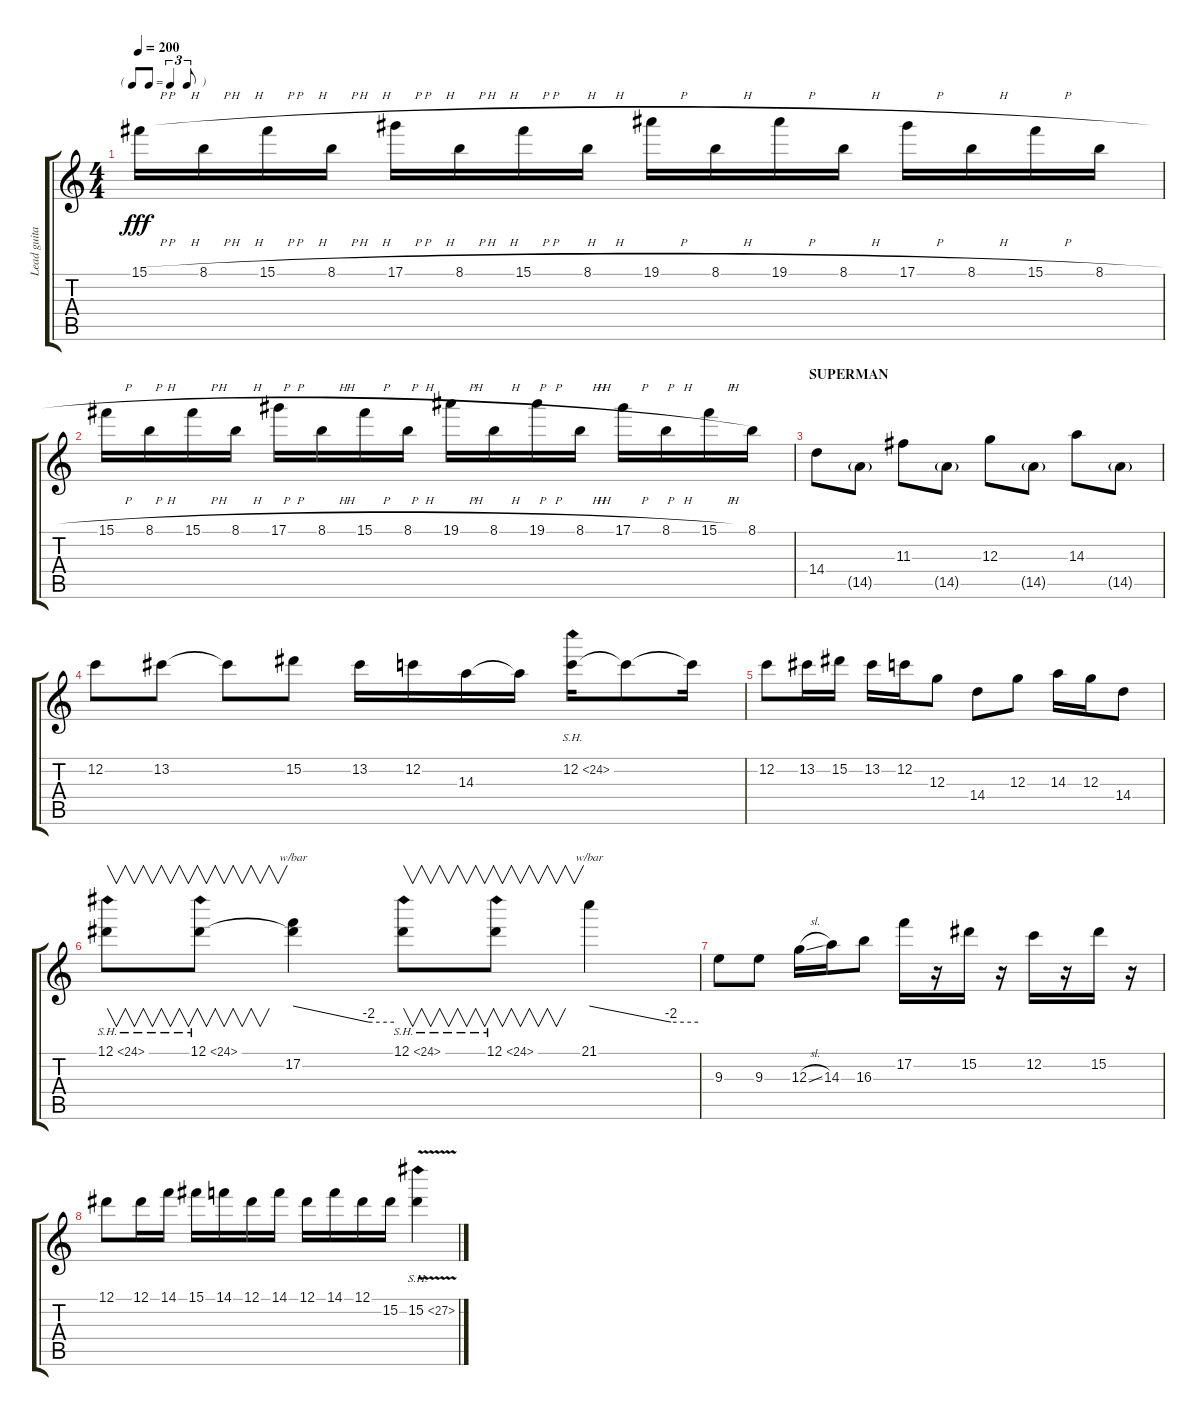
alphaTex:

\track ("Lead guitar (dipshit)" "Lead guita") {instrument distortionguitar}
\staff {score tabs}
\tuning (Eb4 C4 G3 C3 G2 C2) {hide}
\ts (4 4)
\tf triplet8th
\tempo 200
\clef g2
\ks c
15.1{h}.16{dy fff} 8.1{h}.16 15.1{h}.16 8.1{h}.16 17.1{h}.16 8.1{h}.16 15.1{h}.16 8.1{h}.16 19.1{h}.16 8.1{h}.16 19.1{h}.16 8.1{h}.16 17.1{h}.16 8.1{h}.16 15.1{h}.16 8.1{h}.16 |
15.1{h}.16 8.1{h}.16 15.1{h}.16 8.1{h}.16 17.1{h}.16 8.1{h}.16 15.1{h}.16 8.1{h}.16 19.1{h}.16 8.1{h}.16 19.1{h}.16 8.1{h}.16 17.1{h}.16 8.1{h}.16 15.1{h}.16 8.1.16 |
\section ("" "SUPERMAN")
14.4.8{volume 16} 14.5{g}.8 11.3.8 14.5{g}.8 12.3.8 14.5{g}.8 14.3.8 14.5{g}.8 |
12.2.8 13.2.8 13.2{t}.8 15.2.8 13.2.16 12.2.16 14.3.16 14.3{t}.16 12.2{sh 12}.16 12.2{t}.8 12.2{t}.16 |
12.2.8 13.2.16 15.2.16 13.2.16 12.2.16 12.3.8 14.4.8 12.3.8 14.3.16 12.3.16 14.4.8 |
12.1{sh 12}.8{v} 12.1{sh 12}.8{v} (12.1{t} 17.2).4{tbe (custom default 0 0 45 -8 60 -8)} 12.1{sh 12}.8{v} 12.1{sh 12}.8{v} 21.1.4{tbe (custom default 0 0 45 -8 60 -8)} |
9.3.8 9.3.8 12.3{sl}.16 14.3.16 16.3.8 17.2.16 r.16 15.2.16 r.16 12.2.16 r.16 15.2.16 r.16 |
12.1.8 12.1.16 14.1.16 15.1.16 14.1.16 12.1.16 14.1.16 12.1.16 14.1.16 12.1.16 15.2.16 15.2{sh 12 v}.4
